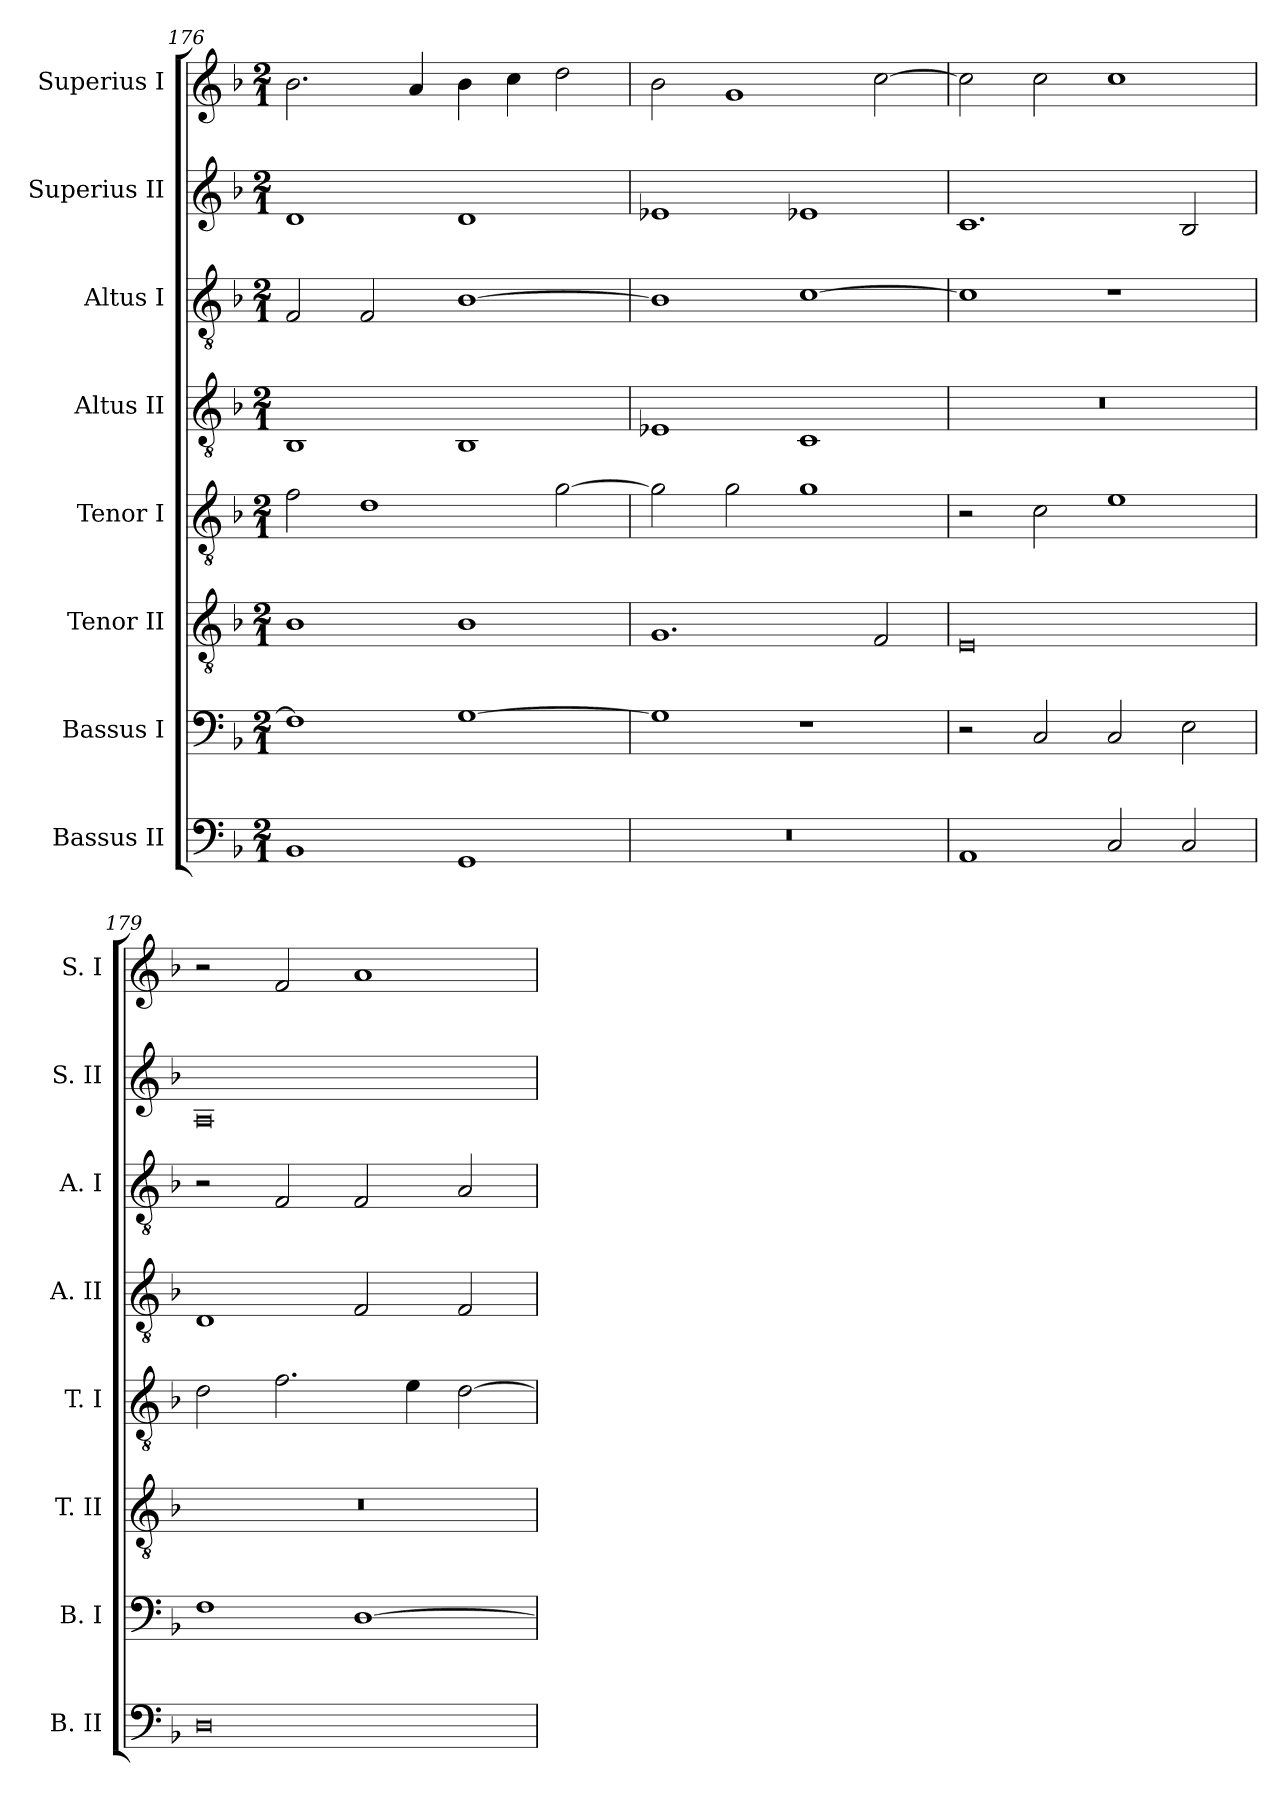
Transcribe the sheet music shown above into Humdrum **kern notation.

**kern	**kern	**kern	**kern	**kern	**kern	**kern	**kern
*part8	*part7	*part6	*part5	*part4	*part3	*part2	*part1
*staff8	*staff7	*staff6	*staff5	*staff4	*staff3	*staff2	*staff1
*I"Bassus II	*I"Bassus I	*I"Tenor II	*I"Tenor I	*I"Altus II	*I"Altus I	*I"Superius II	*I"Superius I
*I'B. II	*I'B. I	*I'T. II	*I'T. I	*I'A. II	*I'A. I	*I'S. II	*I'S. I
*clefF4	*clefF4	*clefGv2	*clefGv2	*clefGv2	*clefGv2	*clefG2	*clefG2
*k[b-]	*k[b-]	*k[b-]	*k[b-]	*k[b-]	*k[b-]	*k[b-]	*k[b-]
*F:	*F:	*F:	*F:	*F:	*F:	*F:	*F:
*M2/1	*M2/1	*M2/1	*M2/1	*M2/1	*M2/1	*M2/1	*M2/1
=176	=176	=176	=176	=176	=176	=176	=176
1BB-	1F]	1B-	2f	1BB-	2F	1d	2.b-
.	.	.	1d	.	2F	.	.
.	.	.	.	.	.	.	4a
1GG	[1G	1B-	.	1BB-	[1B-	1d	4b-
.	.	.	.	.	.	.	4cc
.	.	.	[2g	.	.	.	2dd
=177	=177	=177	=177	=177	=177	=177	=177
0r	1G]	1.G	2g]	1E-X	1B-]	1e-X	2b-
.	.	.	2g	.	.	.	1g
.	1r	.	1g	1C	[1c	1e-X	.
.	.	2F	.	.	.	.	[2cc
=178	=178	=178	=178	=178	=178	=178	=178
1AA	2r	0E	2r	0r	1c]	1.c	2cc]
.	2C	.	2c	.	.	.	2cc
2C	2C	.	1e	.	1r	.	1cc
2C	2E	.	.	.	.	2B-	.
=179	=179	=179	=179	=179	=179	=179	=179
0D	1F	0r	2d	1D	2r	0A	2r
.	.	.	2.f	.	2F	.	2f
.	[1D	.	.	2F	2F	.	1a
.	.	.	4e	.	.	.	.
.	.	.	[2d	2F	2A	.	.
=	=	=	=	=	=	=	=
*-	*-	*-	*-	*-	*-	*-	*-
